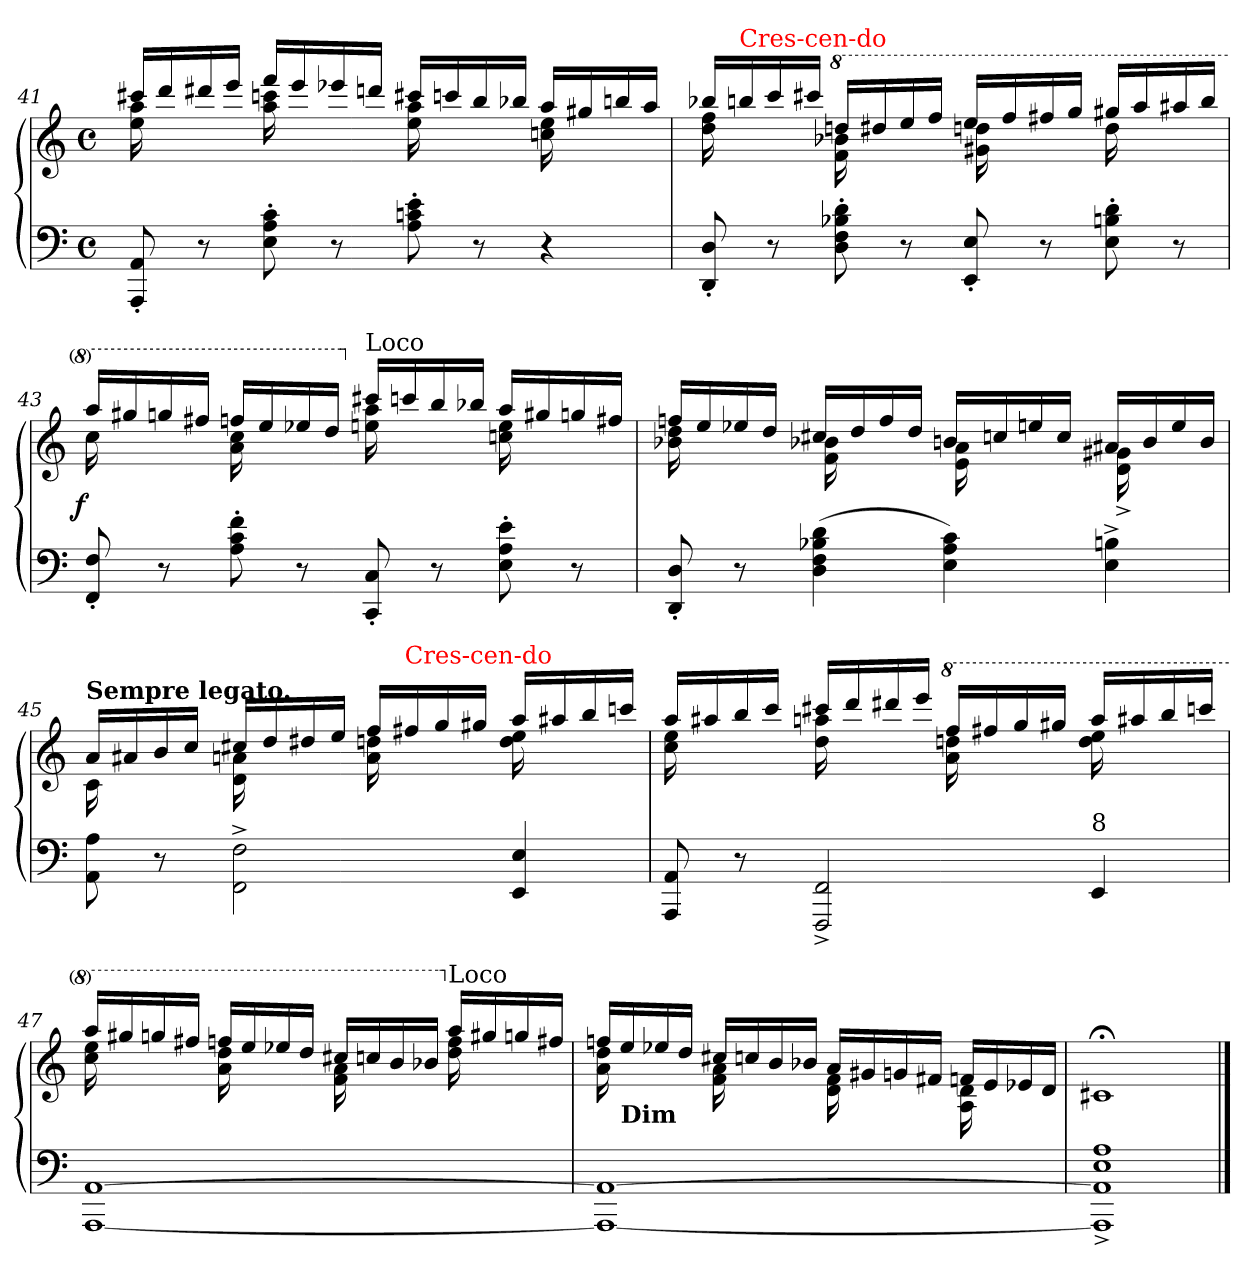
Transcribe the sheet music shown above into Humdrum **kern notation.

**kern	**kern	**dynam
*part1	*part1	*part1
*staff2	*staff1	*staff1/2
*clefF4	*clefG2	*
*k[]	*k[]	*
*a:	*a:	*
*M4/4	*M4/4	*
*met(c)	*met(c)	*
=41	=41	=41
*	*^	*
8AA'< 8AAA'<	16ccc#XLL	16aa 16ee	.
.	16ddd	8.ryy	.
8r	16ddd#X	.	.
.	16eeeJJ	.	.
8c'> 8A'> 8E'>	16fffLL	16cccn 16aa	.
.	16eee	8.ryy	.
8r	16eee-X	.	.
.	16dddnJJ	.	.
8e'> 8cn'> 8A'>	16ccc#XLL	16aa 16ee	.
.	16cccn	8.ryy	.
8r	16bb	.	.
.	16bb-XJJ	.	.
4r	16aaLL	16ee 16ccn	.
.	16gg#X	8.ryy	.
.	16bbn	.	.
.	16aaJJ	.	.
=42	=42	=42	=42
8D'< 8DD'<	16bb-XLL	16ff 16dd	.
!	!LO:TX:a:color=red:t=Cres-cen-do	!	!
.	16bbn	8.ryy	.
8r	16ccc	.	.
.	16ccc#XJJ	.	.
*	*8va	*	*
8d'> 8B-X'> 8F'> 8D'>	16dddnLL	16bb-X 16ff	.
.	16ddd#X	8.ryy	.
8r	16eee	.	.
.	16fffJJ	.	.
8E'< 8EE'<	16eeeLL	16dddn 16gg#X	.
.	16fff	8.ryy	.
8r	16fff#X	.	.
.	16gggJJ	.	.
8d'> 8Bn'> 8E'>	16ggg#XLL	16ddd	.
.	16aaa	8.ryy	.
8r	16aaa#X	.	.
.	16bbbJJ	.	.
=43	=43	=43	=43
!	!	!	!LO:DY:rj
8F'< 8FF'<	16aaaLL	16ccc	f
.	16ggg#X	8.ryy	.
8r	16gggn	.	.
.	16fff#XJJ	.	.
8f'> 8c'> 8A'>	16fffnLL	16ccc 16aa	.
.	16eee	8.ryy	.
8r	16eee-X	.	.
.	16dddJJ	.	.
*	*X8va	*	*
!	!LO:TX:a:t=Loco	!	!
8C'< 8CC'<	16ccc#XLL	16aa 16een	.
.	16cccn	8.ryy	.
8r	16bb	.	.
.	16bb-XJJ	.	.
8e'> 8A'> 8E'>	16aaLL	16ee 16ccn	.
.	16gg#X	8.ryy	.
8r	16ggn	.	.
.	16ff#XJJ	.	.
=44	=44	=44	=44
8D'< 8DD'<	16ffnLL	16dd 16b-X	.
.	16ee	8.ryy	.
8r	16ee-X	.	.
.	16ddJJ	.	.
(4d 4B-X 4F 4D	16cc#XLL	16b-X 16f	.
.	16dd	8.ryy	.
.	16ff	.	.
.	16ddJJ	.	.
4c 4A 4E)	16bnLL	16a 16e	.
.	16ccn	8.ryy	.
.	16een	.	.
.	16ccJJ	.	.
4Bn^> 4E^>	16a#XLL	16g#X^< 16d^<	.
.	16b	8.ryy	.
.	16ee	.	.
.	16bJJ	.	.
=45	=45	=45	=45
!	!LO:TX:a:B:t=Sempre legato.	!	!
8A 8AA	16aLL	16c	.
.	16a#X	8.ryy	.
8r	16b	.	.
.	16ccJJ	.	.
2F^>\ 2FF^>\	16cc#XLL	16an 16d	.
.	16dd	8.ryy	.
.	16dd#X	.	.
.	16eeJJ	.	.
.	16ffLL	16ddn 16a	.
!	!LO:TX:a:color=red:t=Cres-cen-do	!	!
.	16ff#X	8.ryy	.
.	16gg	.	.
.	16gg#XJJ	.	.
4E 4EE	16aaLL	16ee 16dd	.
.	16aa#X	8.ryy	.
.	16bb	.	.
.	16cccnJJ	.	.
=46	=46	=46	=46
8AA 8AAA	16aaLL	16ee 16cc	.
.	16aa#X	8.ryy	.
8r	16bb	.	.
.	16cccJJ	.	.
2FF^> 2FFF^>	16ccc#XLL	16aan 16dd	.
.	16ddd	8.ryy	.
.	16ddd#X	.	.
.	16eeeJJ	.	.
*	*8va	*	*
.	16fffLL	16dddn 16aa	.
.	16fff#X	8.ryy	.
.	16ggg	.	.
.	16ggg#XJJ	.	.
!LO:TX:a:t=8	!	!	!
4EE	16aaaLL	16eee 16ddd	.
.	16aaa#X	8.ryy	.
.	16bbb	.	.
.	16ccccnJJ	.	.
=47	=47	=47	=47
[1AA [1AAA	16aaaLL	16eee 16ccc	.
.	16ggg#X	8.ryy	.
.	16gggn	.	.
.	16fff#XJJ	.	.
.	16fffnLL	16ddd 16aa	.
.	16eee	8.ryy	.
.	16eee-X	.	.
.	16dddJJ	.	.
.	16ccc#XLL	16aa 16ff	.
.	16cccn	8.ryy	.
.	16bb	.	.
.	16bb-XJJ	.	.
*	*X8va	*	*
!	!LO:TX:a:t=Loco	!	!
.	16aaLL	16ff 16dd	.
.	16gg#X	8.ryy	.
.	16ggn	.	.
.	16ff#XJJ	.	.
=48	=48	=48	=48
1AA_ 1AAA_	16ffnLL	16dd 16a	.
!	!LO:TX:c:B:t=Dim	!	!
.	16ee	8.ryy	.
.	16ee-X	.	.
.	16ddJJ	.	.
.	16cc#XLL	16a 16f	.
.	16ccn	8.ryy	.
.	16b	.	.
.	16b-XJJ	.	.
.	16aLL	16f 16d	.
.	16g#X	8.ryy	.
.	16gn	.	.
.	16f#XJJ	.	.
.	16fnLL	16d 16A	.
.	16e	8.ryy	.
.	16e-X	.	.
.	16dJJ	.	.
*	*v	*v	*
=49	=49	=49
1A^> 1E^> 1AA]^> 1AAA]^>	1c#X;<	.
==	==	==
*-	*-	*-
